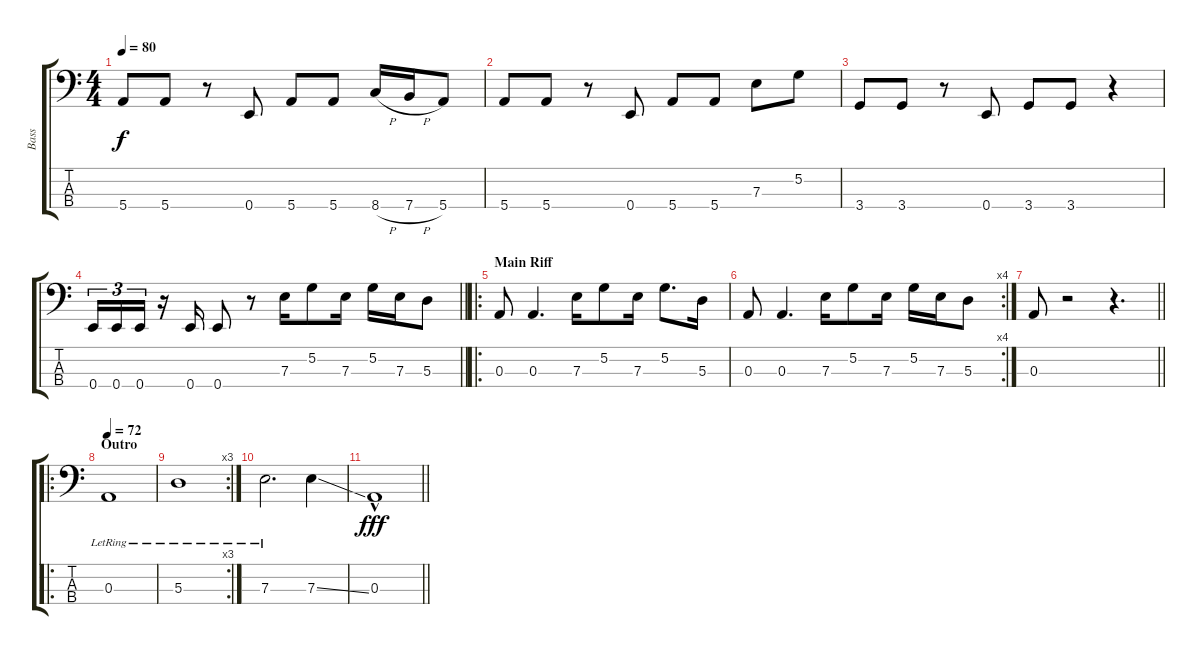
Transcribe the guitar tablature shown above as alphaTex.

\track ("Bass" "Bass") {instrument electricbassfinger}
\staff {score tabs}
\tuning (G2 D2 A1 E1) {hide}
\ts (4 4)
\tempo 80
\clef f4
\ks c
5.4.8{dy f} 5.4.8 r.8 0.4.8 5.4.8 5.4.8 8.4{h}.16 7.4{h}.16 5.4.8 |
5.4.8 5.4.8 r.8 0.4.8 5.4.8 5.4.8 7.3.8 5.2.8 |
3.4.8 3.4.8 r.8 0.4.8 3.4.8 3.4.8 r.4 |
\barLineRight lightlight
0.4.16{tu (3 2)} 0.4.16{tu (3 2)} 0.4.16{tu (3 2)} r.16 0.4.16 0.4.8 r.8 7.3.16 5.2.8 7.3.16 5.2.16 7.3.16 5.3.8 |
\ro
\section ("" "Main Riff")
0.3.8 0.3.4{d} 7.3.16 5.2.8 7.3.16 5.2.8{d} 5.3.16 |
\rc 4
0.3.8 0.3.4{d} 7.3.16 5.2.8 7.3.16 5.2.16 7.3.16 5.3.8 |
\barLineRight lightlight
0.3.8 r.2 r.4{d} |
\ro
\section ("" "Outro")
\tempo 72
0.3{lr}.1 |
\rc 3
5.3{lr}.1 |
7.3{lr}.2{d} 7.3{ss}.4 |
\barLineRight lightlight
0.3{hac}.1{dy fff}
